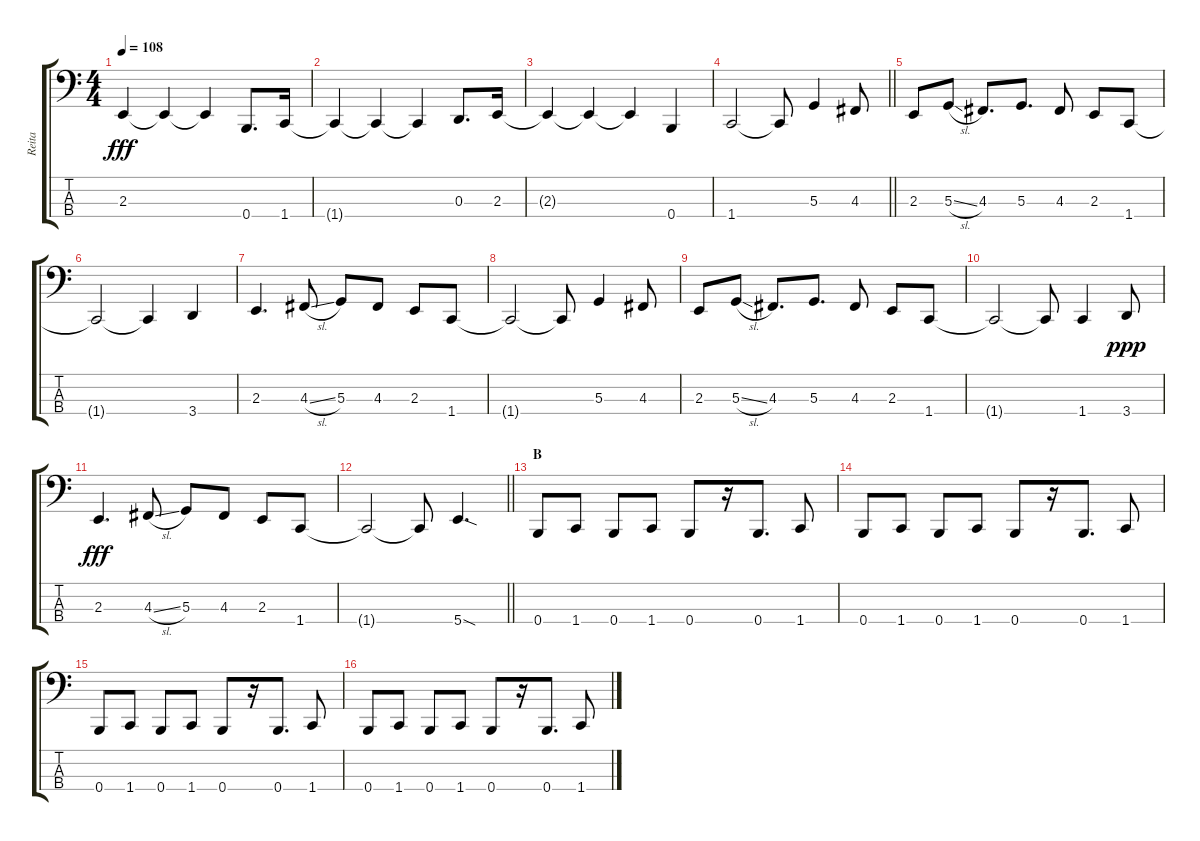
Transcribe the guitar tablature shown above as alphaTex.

\track ("Reita" "Reita") {instrument electricbassfinger}
\staff {score tabs}
\tuning (C2 G1 D1 B0) {hide}
\ts (4 4)
\tempo 108
\clef f4
\ks c
2.3.4{dy fff} 2.3{t}.4 2.3{t}.4 0.4.8{d} 1.4.16 |
1.4{t}.4 1.4{t}.4 1.4{t}.4 0.3.8{d} 2.3.16 |
2.3{t}.4 2.3{t}.4 2.3{t}.4 0.4.4 |
\barLineRight lightlight
1.4.2 1.4{t}.8 5.3.4 4.3.8 |
2.3.8 5.3{sl}.8 4.3.8{d} 5.3.8{d} 4.3.8 2.3.8 1.4.8 |
1.4{t}.2 1.4{t}.4 3.4.4 |
2.3.4{d} 4.3{sl}.8 5.3.8 4.3.8 2.3.8 1.4.8 |
1.4{t}.2 1.4{t}.8 5.3.4 4.3.8 |
2.3.8 5.3{sl}.8 4.3.8{d} 5.3.8{d} 4.3.8 2.3.8 1.4.8 |
1.4{t}.2 1.4{t}.8 1.4.4 3.4.8{dy ppp} |
2.3.4{d dy fff} 4.3{sl}.8 5.3.8 4.3.8 2.3.8 1.4.8 |
\barLineRight lightlight
1.4{t}.2 1.4{t}.8 5.4{sod}.4{d} |
\section ("" "B")
0.4.8 1.4.8 0.4.8 1.4.8 0.4.8 r.16 0.4.8{d} 1.4.8 |
0.4.8 1.4.8 0.4.8 1.4.8 0.4.8 r.16 0.4.8{d} 1.4.8 |
0.4.8 1.4.8 0.4.8 1.4.8 0.4.8 r.16 0.4.8{d} 1.4.8 |
0.4.8 1.4.8 0.4.8 1.4.8 0.4.8 r.16 0.4.8{d} 1.4.8
